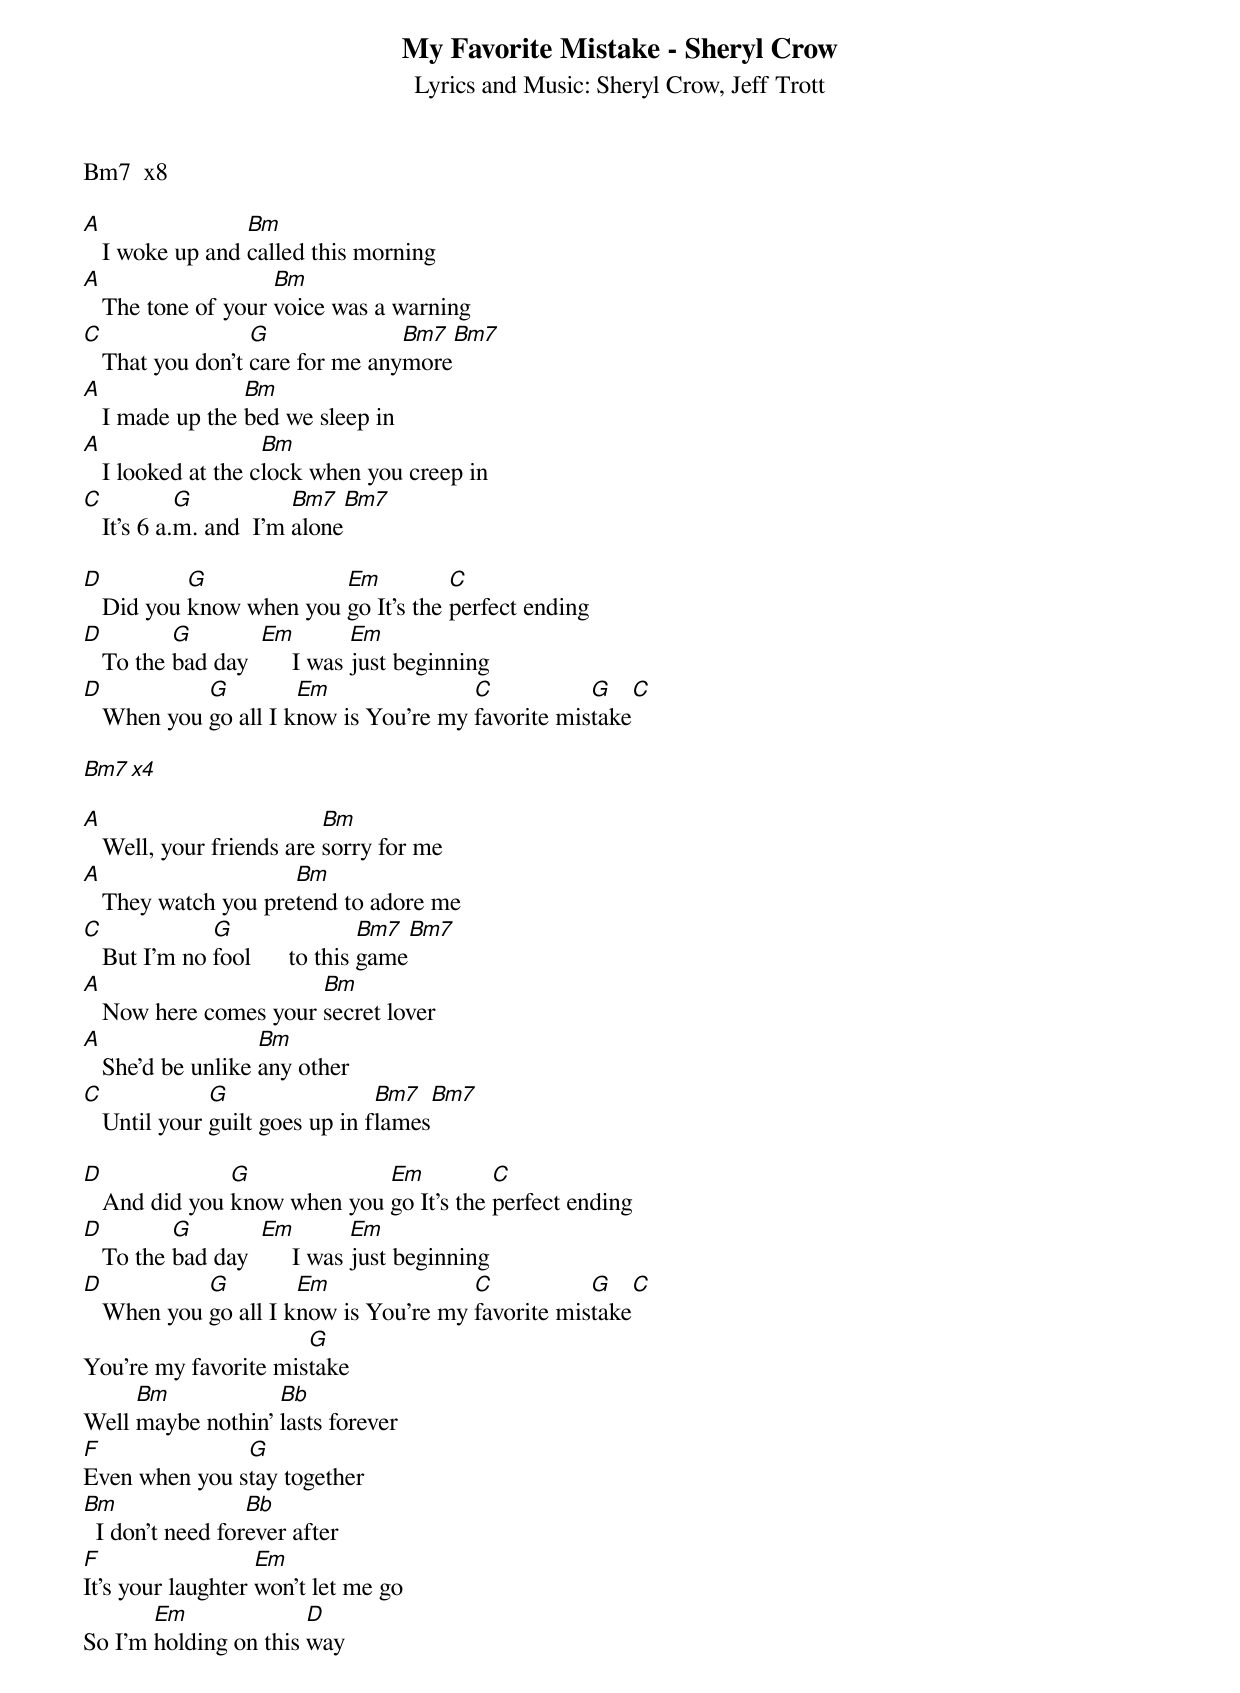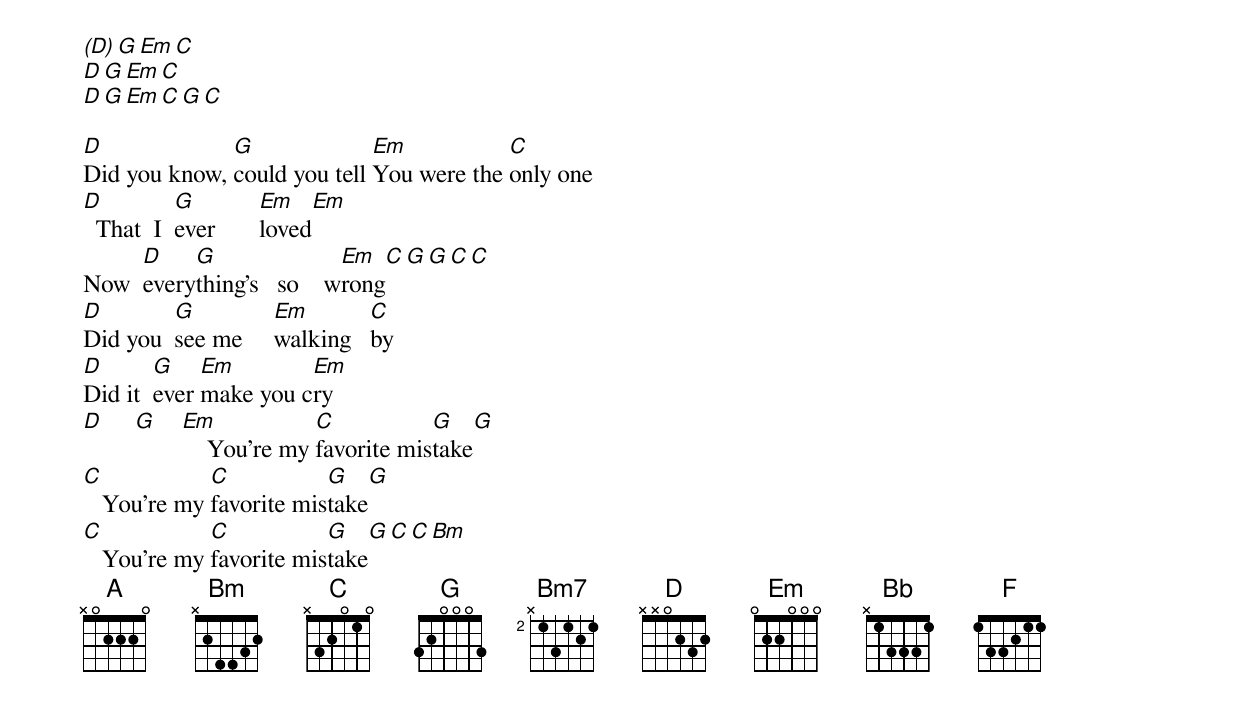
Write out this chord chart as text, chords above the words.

My Favorite Mistake - Sheryl Crow
Lyrics and Music: Sheryl Crow, Jeff Trott

Bm7  x8

A                Bm
   I woke up and called this morning
A                   Bm
   The tone of your voice was a warning
C                 G              Bm7    Bm7
   That you don't care for me anymore
A                Bm
   I made up the bed we sleep in
A                   Bm
   I looked at the clock when you creep in
C           G           Bm7    Bm7
   It's 6 a.m. and  I'm alone

D          G             Em          C
   Did you know when you go It's the perfect ending
D         G        Em         Em
   To the bad day       I was just beginning
D           G         Em               C           G     C
   When you go all I know is You're my favorite mistake

Bm7  x4

A                         Bm
   Well, your friends are sorry for me
A                    Bm
   They watch you pretend to adore me
C             G                 Bm7    Bm7
   But I'm no fool      to this game
A                      Bm
   Now here comes your secret lover
A                  Bm
   She'd be unlike any other
C             G                 Bm7    Bm7
   Until your guilt goes up in flames

D              G             Em          C
   And did you know when you go It's the perfect ending
D         G        Em         Em
   To the bad day       I was just beginning
D           G         Em               C           G     C
   When you go all I know is You're my favorite mistake
                      G
You're my favorite mistake
     Bm            Bb
Well maybe nothin' lasts forever
F              G
Even when you stay together
Bm                Bb
  I don't need forever after
F                  Em
It's your laughter won't let me go
       Em              D
So I'm holding on this way

(D)    G       Em       C
D      G       Em       C
D      G       Em       C       G       C

D             G              Em           C
Did you know, could you tell You were the only one
D          G          Em         Em
  That  I  ever       loved
     D    G                Em      C   G  G  C  C
Now  everything's   so    wrong
D        G          Em        C
Did you  see me     walking   by
D       G    Em        Em
Did it  ever make you cry
D    G   Em            C           G     G
             You're my favorite mistake
C            C           G     G
   You're my favorite mistake
C            C           G     G    C    C    Bm
   You're my favorite mistake
